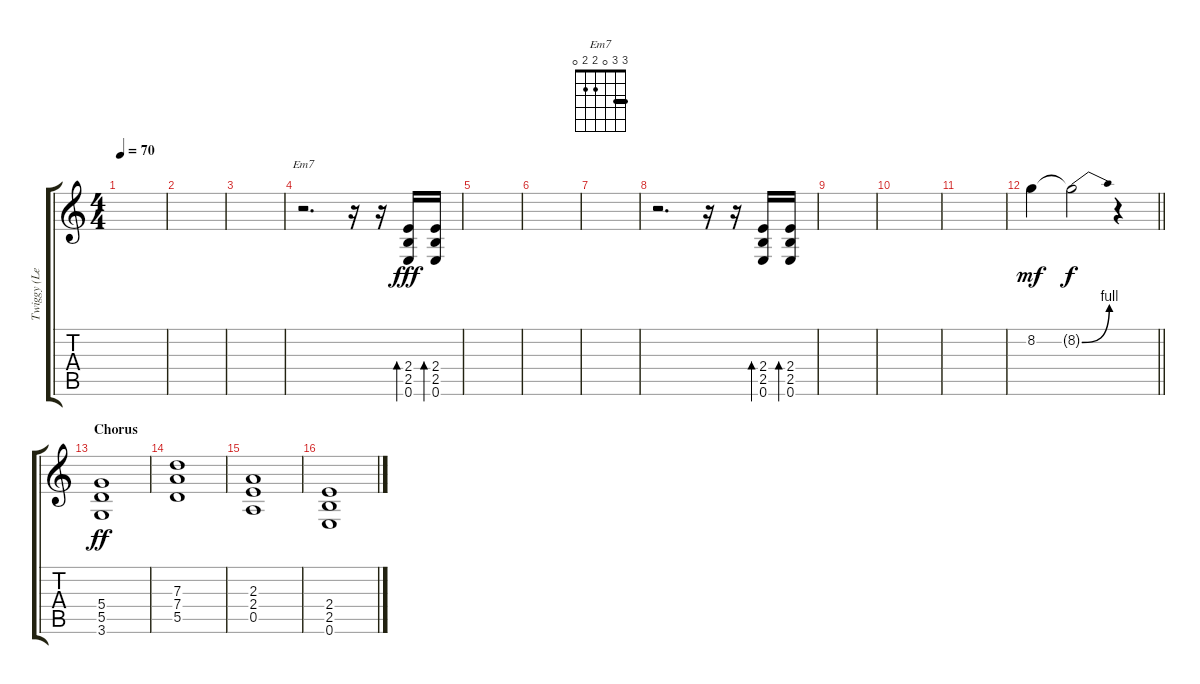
\track ("Twiggy (Lead)" "Twiggy (Le") {instrument distortionguitar}
\staff {score tabs}
\tuning (E4 B3 G3 D3 A2 E2) {hide}
\chord ("Em7" 3 3 0 2 2 0) {barre 3}
\ts (4 4)
\tempo 70
\clef g2
\ks c
|
|
|
r.2{d ch "Em7"} r.16 r.16 (2.4 2.5 0.6).16{bd 60 dy fff} (2.4 2.5 0.6).16{bd 60} |
|
|
|
r.2{d} r.16 r.16 (2.4 2.5 0.6).16{bd 60} (2.4 2.5 0.6).16{bd 60} |
|
|
|
\barLineRight lightlight
8.2.4{dy mf} 8.2{be (bend 0 0 60 4) t}.2{dy f} r.4 |
\section ("" "Chorus")
(5.4 5.5 3.6).1{dy ff} |
(7.3 7.4 5.5).1 |
(2.3 2.4 0.5).1 |
(2.4 2.5 0.6).1
